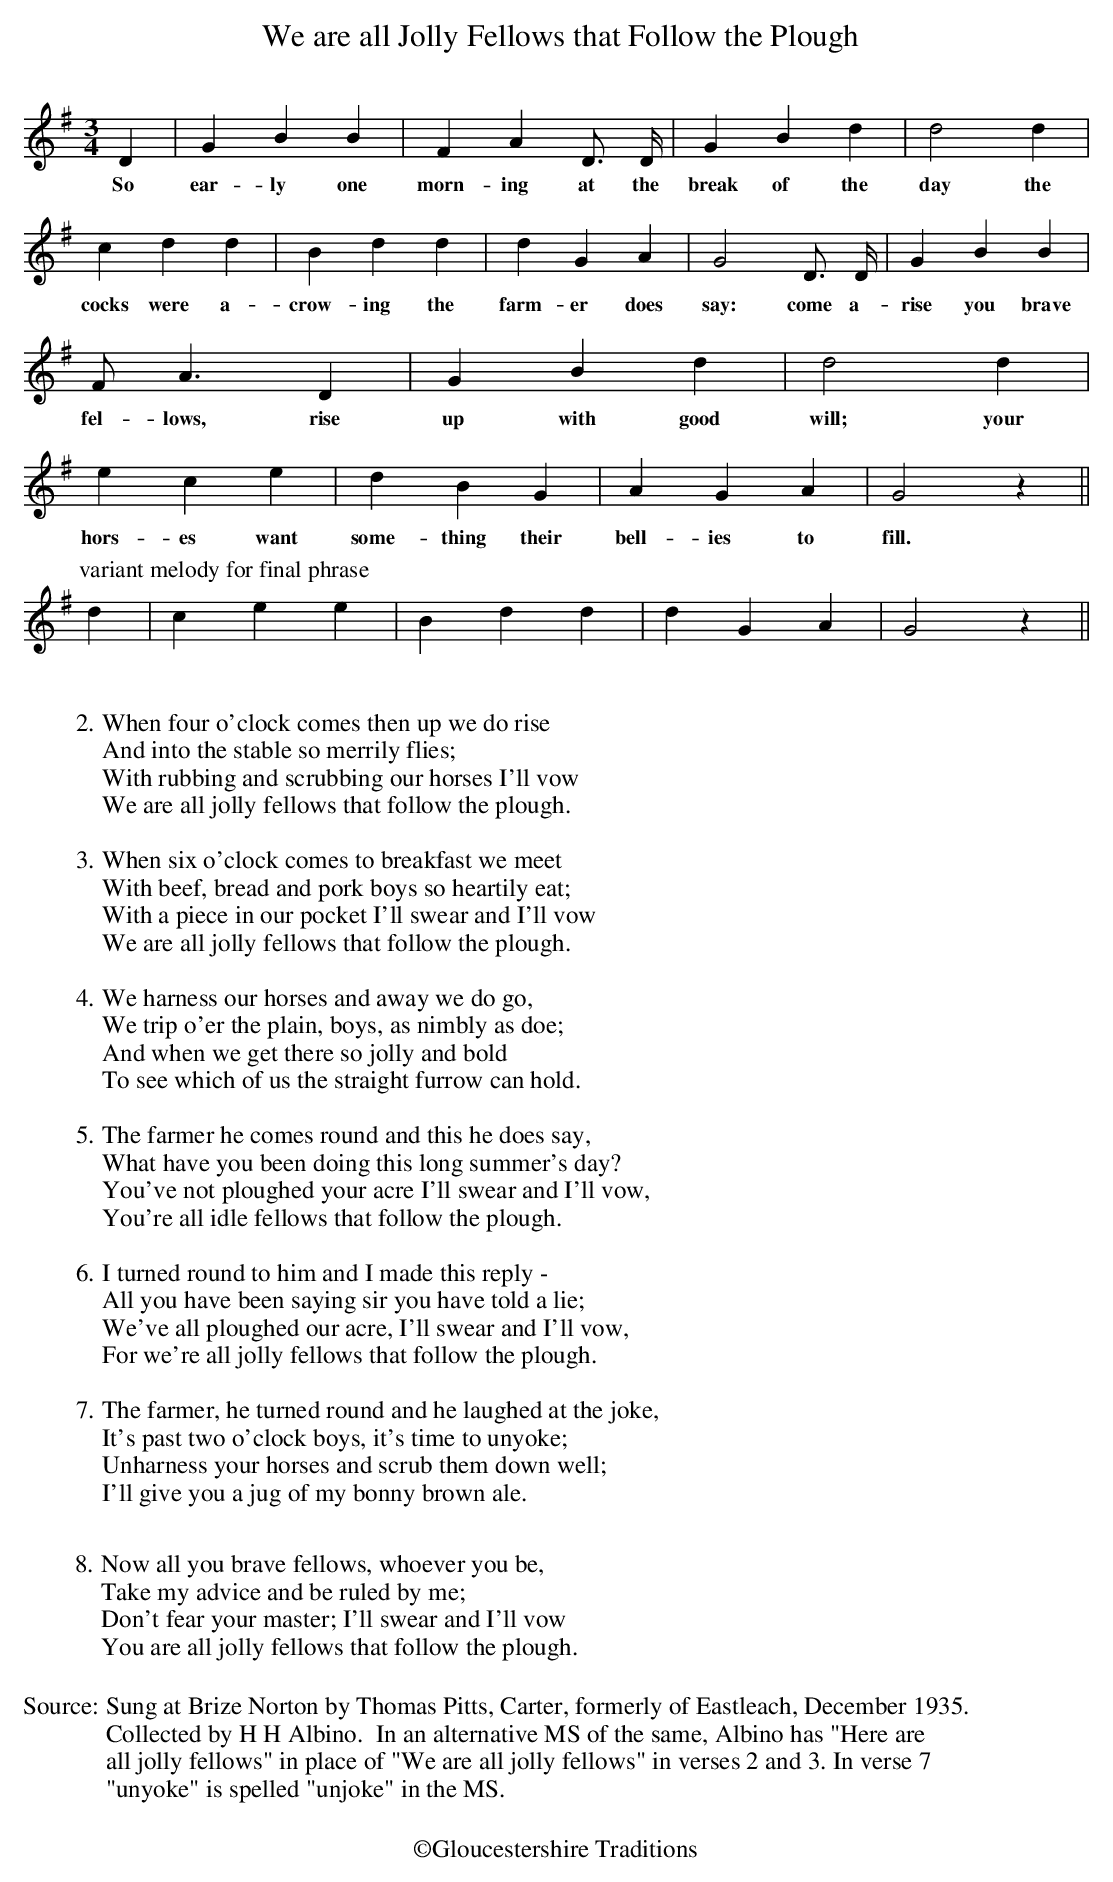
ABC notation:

X:1
T:We are all Jolly Fellows that Follow the Plough
L:1/4
M:3/4
Q:
K:G
D|G B B | FA D3// D//|GBd | d2d|c dd |Bdd | dGA | G2 D3// D//|GBB | F/ A3/ D | GBd | d2 d | ece | dBG | AGA | G2 z ||
w:So ear- ly one morn- ing at the break of the day the cocks were a- crow- ing the farm- er does say: come a- rise you brave fel- lows, rise up with good will; your hors- es want some- thing their bell- ies to fill.
[P:variant melody for final phrase]d|cee | Bdd | dGA | G2 z||
W:
W:2. When four o'clock comes then up we do rise
W:And into the stable so merrily flies;
W:With rubbing and scrubbing our horses I'll vow
W:We are all jolly fellows that follow the plough.
W:
W:3. When six o'clock comes to breakfast we meet
W:With beef, bread and pork boys so heartily eat;
W:With a piece in our pocket I'll swear and I'll vow
W:We are all jolly fellows that follow the plough.
W:
W:4. We harness our horses and away we do go,
W:We trip o'er the plain, boys, as nimbly as doe;
W:And when we get there so jolly and bold
W:To see which of us the straight furrow can hold.
W:
W:5. The farmer he comes round and this he does say,
W:What have you been doing this long summer's day?
W:You've not ploughed your acre I'll swear and I'll vow,
W:You're all idle fellows that follow the plough.
W:
W:6. I turned round to him and I made this reply -
W:All you have been saying sir you have told a lie;
W:We've all ploughed our acre, I'll swear and I'll vow,
W:For we're all jolly fellows that follow the plough.
W:
W:7. The farmer, he turned round and he laughed at the joke,
W:It's past two o'clock boys, it's time to unyoke;
W:Unharness your horses and scrub them down well;
W:I'll give you a jug of my bonny brown ale.
W:
W:8. Now all you brave fellows, whoever you be,
W:Take my advice and be ruled by me;
W:Don't fear your master; I'll swear and I'll vow
W:You are all jolly fellows that follow the plough.
W:
